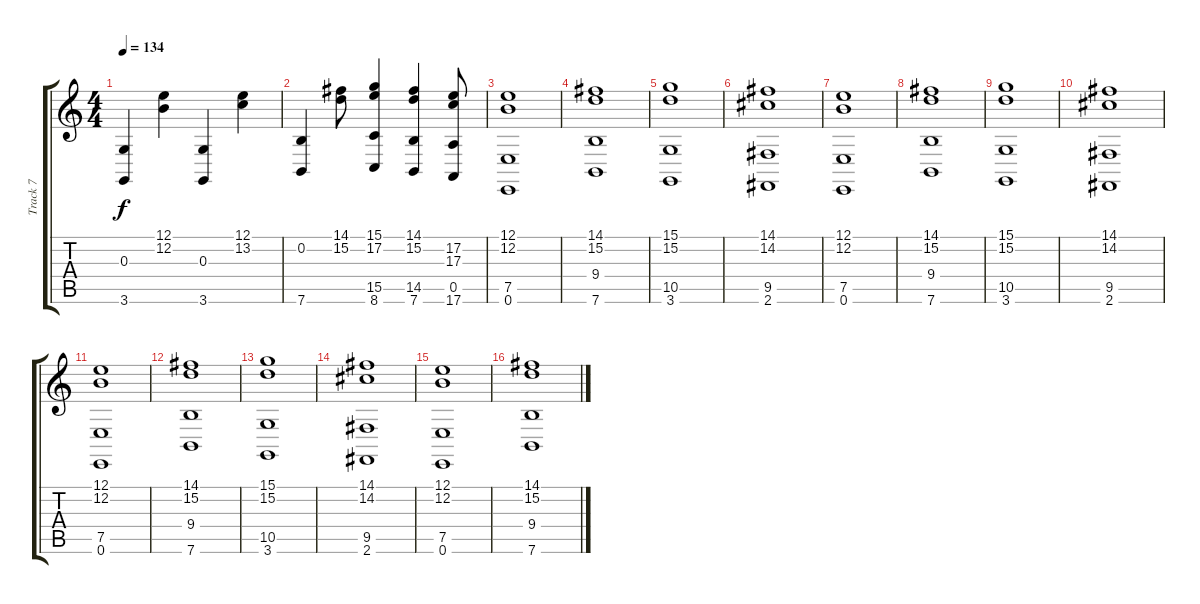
\track ("Track 7" "Track 7") {instrument stringensemble1}
\staff {score tabs}
\tuning (E4 B3 G3 D3 A2 E2) {hide}
\ts (4 4)
\tempo 134
\clef g2
\ks c
(0.3 3.6).4{dy f} (12.1 12.2).4 (0.3 3.6).4 (12.1 13.2).4 |
(0.2 7.6).4 (14.1 15.2).8 (15.1 17.2 15.5 8.6).4 (14.1 15.2 14.5 7.6).4 (17.2 17.3 0.5 17.6).8 |
(12.1 12.2 7.5 0.6).1 |
(14.1 15.2 9.4 7.6).1 |
(15.1 15.2 10.5 3.6).1 |
(14.1 14.2 9.5 2.6).1 |
(12.1 12.2 7.5 0.6).1 |
(14.1 15.2 9.4 7.6).1 |
(15.1 15.2 10.5 3.6).1 |
(14.1 14.2 9.5 2.6).1 |
(12.1 12.2 7.5 0.6).1 |
(14.1 15.2 9.4 7.6).1 |
(15.1 15.2 10.5 3.6).1 |
(14.1 14.2 9.5 2.6).1 |
(12.1 12.2 7.5 0.6).1 |
(14.1 15.2 9.4 7.6).1
